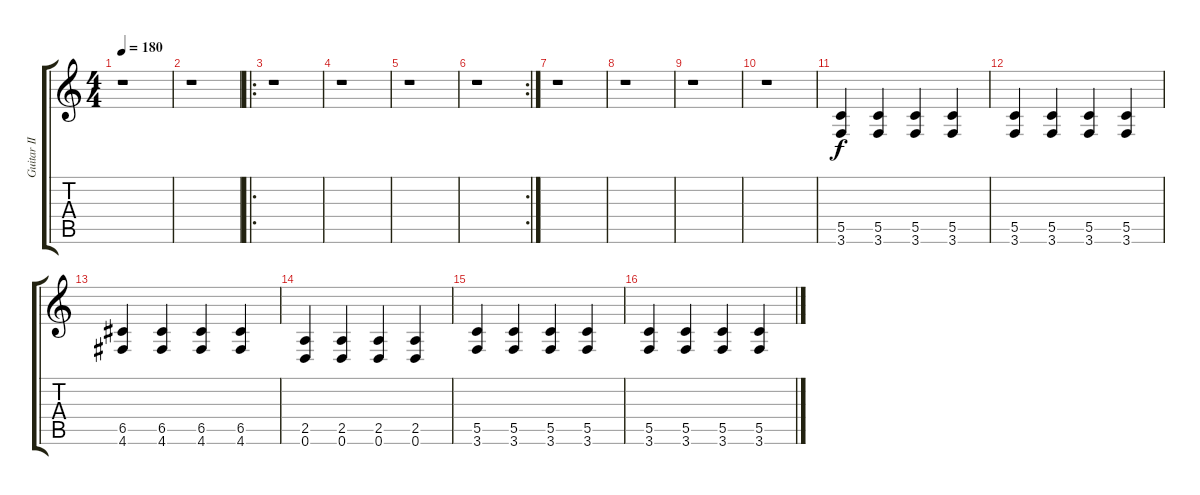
\track ("Guitar II" "Guitar II") {instrument distortionguitar}
\staff {score tabs}
\tuning (D4 A3 F3 C3 G2 D2) {hide}
\ts (4 4)
\tempo 180
\clef g2
\ks c
r.1{dy f} |
r.1 |
\ro
r.1 |
r.1 |
r.1 |
\rc 2
r.1 |
r.1 |
r.1 |
r.1 |
r.1 |
(5.5 3.6).4 (5.5 3.6).4 (5.5 3.6).4 (5.5 3.6).4 |
(5.5 3.6).4 (5.5 3.6).4 (5.5 3.6).4 (5.5 3.6).4 |
(6.5 4.6).4 (6.5 4.6).4 (6.5 4.6).4 (6.5 4.6).4 |
(2.5 0.6).4 (2.5 0.6).4 (2.5 0.6).4 (2.5 0.6).4 |
(5.5 3.6).4 (5.5 3.6).4 (5.5 3.6).4 (5.5 3.6).4 |
(5.5 3.6).4 (5.5 3.6).4 (5.5 3.6).4 (5.5 3.6).4
